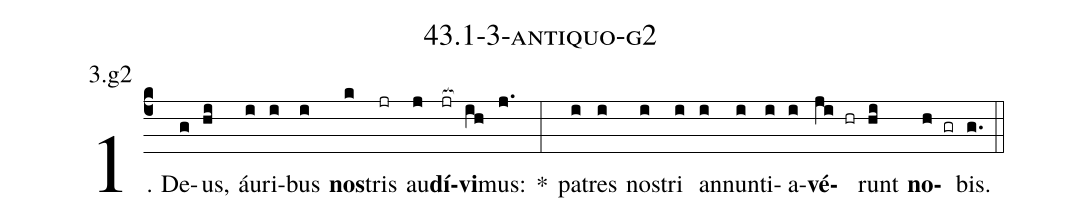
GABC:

name: 43.1-3-antiquo-g2;
annotation: 3.g2;
%%
(c4)1. De(g)us,(hi) áu(i)ri(i)bus(i) <b>nos</b>(k)tris(jr) au(j)<b>dí</b>(jr[ocb:1{])<b>vi</b>(ih[ocb:0}])mus:(j.) *(:) pa(i)tres(i) nos(i)tri(i) an(i)nun(i)ti(i)a(i)<b>vé</b>(ji hr)runt(hi) <b>no</b>(h gr)bis.(g.) (::)
